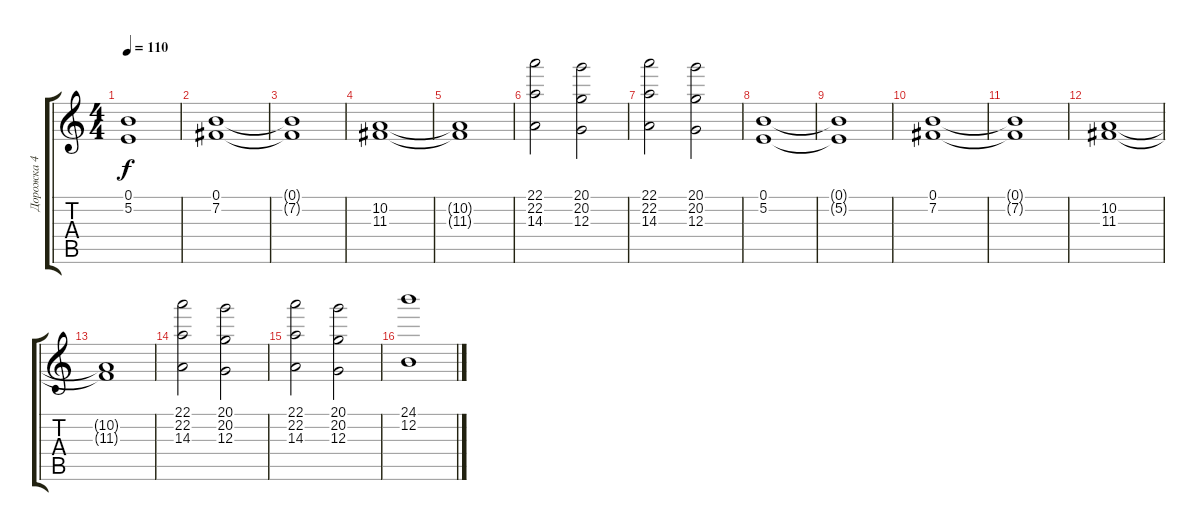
\track ("Дорожка 4" "Дорожка 4") {instrument stringensemble2}
\staff {score tabs}
\tuning (B4 B3 G3 D3 A2 E2) {hide}
\ts (4 4)
\tempo 110
\clef g2
\ks c
(0.1{t} 5.2{t}).1{dy f} |
(0.1 7.2).1 |
(0.1{t} 7.2{t}).1 |
(10.2 11.3).1 |
(10.2{t} 11.3{t}).1 |
(22.1 22.2 14.3).2 (20.1 20.2 12.3).2 |
(22.1 22.2 14.3).2 (20.1 20.2 12.3).2 |
(0.1 5.2).1 |
(0.1{t} 5.2{t}).1 |
(0.1 7.2).1 |
(0.1{t} 7.2{t}).1 |
(10.2 11.3).1 |
(10.2{t} 11.3{t}).1 |
(22.1 22.2 14.3).2 (20.1 20.2 12.3).2 |
(22.1 22.2 14.3).2 (20.1 20.2 12.3).2 |
(24.1 12.2).1
